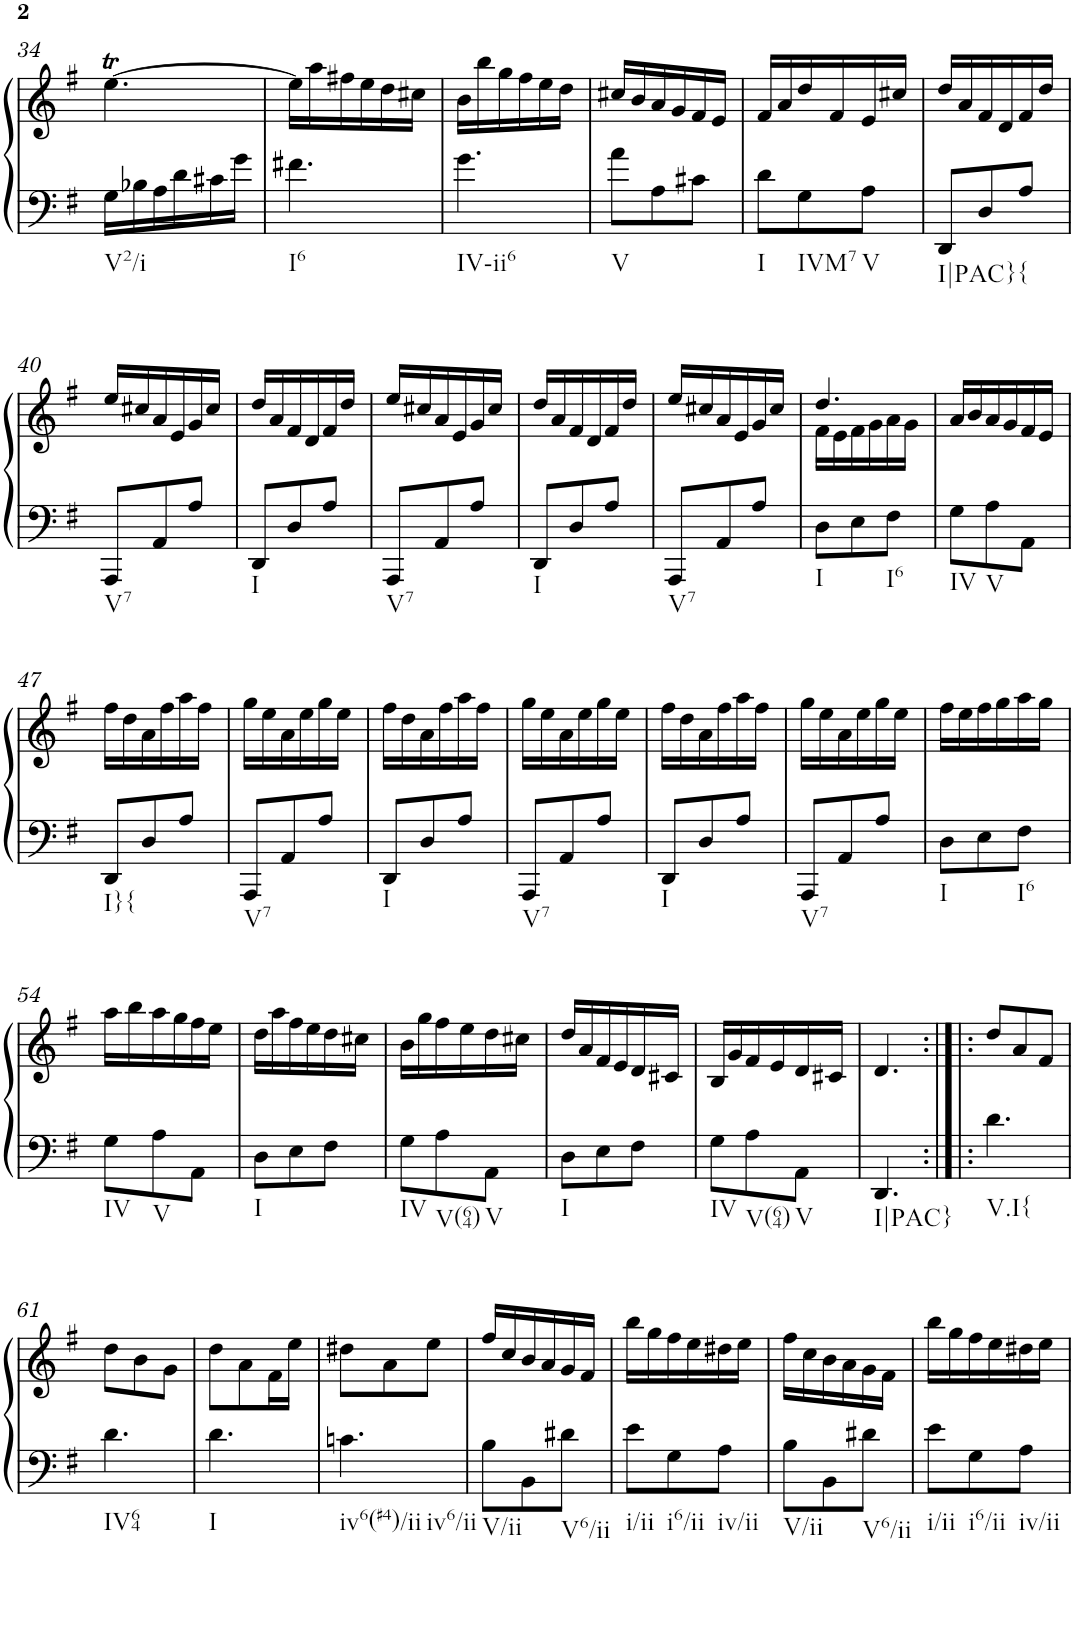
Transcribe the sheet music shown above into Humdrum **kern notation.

**kern	**kern
*part1	*part1
*staff2	*staff1
*I"Piano	*
*I'Pno	*
!!LO:PB:g=z
*clefF4	*clefG2
*k[f#]	*k[f#]
*G:	*G:
*M3/8	*M3/8
=34	=34
!LO:TX:b:t=V2/i	!
16G\LL	[4.eeT\
16B-X\	.
16A\	.
16d\	.
16c#X\	.
16g\JJ	.
=35	=35
!LO:TX:b:t=I6	!
4.f#X\	16ee\LL]
.	16aa\
.	16ff#X\
.	16ee\
.	16dd\
.	16cc#X\JJ
=36	=36
!LO:TX:b:t=IV-ii6	!
4.g\	16b\LL
.	16bb\
.	16gg\
.	16ff#\
.	16ee\
.	16dd\JJ
=37	=37
!LO:TX:b:t=V	!
8a\L	16cc#X/LL
.	16b/
8A\	16a/
.	16g/
8c#X\J	16f#/
.	16e/JJ
=38	=38
!LO:TX:b:t=I	!
8d\L	16f#/LL
.	16a/
!LO:TX:b:t=IVM7	!
8G\	16dd/
.	16f#/
!LO:TX:b:t=V	!
8A\J	16e/
.	16cc#X/JJ
=39	=39
!LO:TX:b:t=I|PAC}{	!
8DD/L	16dd/LL
.	16a/
8D/	16f#/
.	16d/
8A/J	16f#/
.	16dd/JJ
!!LO:LB:g=z
=40	=40
!LO:TX:b:t=V7	!
8AAA/L	16ee/LL
.	16cc#X/
8AA/	16a/
.	16e/
8A/J	16g/
.	16cc#/JJ
=41	=41
!LO:TX:b:t=I	!
8DD/L	16dd/LL
.	16a/
8D/	16f#/
.	16d/
8A/J	16f#/
.	16dd/JJ
=42	=42
!LO:TX:b:t=V7	!
8AAA/L	16ee/LL
.	16cc#X/
8AA/	16a/
.	16e/
8A/J	16g/
.	16cc#/JJ
=43	=43
!LO:TX:b:t=I	!
8DD/L	16dd/LL
.	16a/
8D/	16f#/
.	16d/
8A/J	16f#/
.	16dd/JJ
=44	=44
!LO:TX:b:t=V7	!
8AAA/L	16ee/LL
.	16cc#X/
8AA/	16a/
.	16e/
8A/J	16g/
.	16cc#/JJ
=45	=45
*	*^
!LO:TX:b:t=I	!	!
8D\L	4.dd/	16f#\LL
.	.	16e\
8E\	.	16f#\
.	.	16g\
!LO:TX:b:t=I6	!	!
8F#\J	.	16a\
.	.	16g\JJ
=46	=46	=46
!LO:TX:b:t=IV	!	!
*	*v	*v
8G\L	16a/LL
.	16b/
!LO:TX:b:t=V	!
8A\	16a/
.	16g/
8AA\J	16f#/
.	16e/JJ
!!LO:LB:g=z
=47	=47
!LO:TX:b:t=I}{	!
8DD/L	16ff#\LL
.	16dd\
8D/	16a\
.	16ff#\
8A/J	16aa\
.	16ff#\JJ
=48	=48
!LO:TX:b:t=V7	!
8AAA/L	16gg\LL
.	16ee\
8AA/	16a\
.	16ee\
8A/J	16gg\
.	16ee\JJ
=49	=49
!LO:TX:b:t=I	!
8DD/L	16ff#\LL
.	16dd\
8D/	16a\
.	16ff#\
8A/J	16aa\
.	16ff#\JJ
=50	=50
!LO:TX:b:t=V7	!
8AAA/L	16gg\LL
.	16ee\
8AA/	16a\
.	16ee\
8A/J	16gg\
.	16ee\JJ
=51	=51
!LO:TX:b:t=I	!
8DD/L	16ff#\LL
.	16dd\
8D/	16a\
.	16ff#\
8A/J	16aa\
.	16ff#\JJ
=52	=52
!LO:TX:b:t=V7	!
8AAA/L	16gg\LL
.	16ee\
8AA/	16a\
.	16ee\
8A/J	16gg\
.	16ee\JJ
=53	=53
!LO:TX:b:t=I	!
8D\L	16ff#\LL
.	16ee\
8E\	16ff#\
.	16gg\
!LO:TX:b:t=I6	!
8F#\J	16aa\
.	16gg\JJ
!!LO:LB:g=z
=54	=54
!LO:TX:b:t=IV	!
8G\L	16aa\LL
.	16bb\
!LO:TX:b:t=V	!
8A\	16aa\
.	16gg\
8AA\J	16ff#\
.	16ee\JJ
=55	=55
!LO:TX:b:t=I	!
8D\L	16dd\LL
.	16aa\
8E\	16ff#\
.	16ee\
8F#\J	16dd\
.	16cc#X\JJ
=56	=56
!LO:TX:b:t=IV	!
8G\L	16b\LL
.	16gg\
!LO:TX:b:t=V(64)	!
8A\	16ff#\
.	16ee\
!LO:TX:b:t=V	!
8AA\J	16dd\
.	16cc#X\JJ
=57	=57
!LO:TX:b:t=I	!
8D\L	16dd/LL
.	16a/
8E\	16f#/
.	16e/
8F#\J	16d/
.	16c#X/JJ
=58	=58
!LO:TX:b:t=IV	!
8G\L	16B/LL
.	16g/
!LO:TX:b:t=V(64)	!
8A\	16f#/
.	16e/
!LO:TX:b:t=V	!
8AA\J	16d/
.	16c#X/JJ
=59	=59
!LO:TX:b:t=I|PAC}	!
4.DD/	4.d/
=60:|!|:	=60:|!|:
!LO:TX:b:t=V.I{	!
4.d\	8dd/L
.	8a/
.	8f#/J
!!LO:LB:g=z
=61	=61
!LO:TX:b:t=IV64	!
4.d\	8dd\L
.	8b\
.	8g\J
=62	=62
!LO:TX:b:t=I	!
4.d\	8dd\L
.	8a\
.	16f#\L
.	16ee\JJ
=63	=63
!LO:TX:b:t=iv6(#4)/ii	!
!LO:TX:b:t=iv6/ii	!
4.cn\	8dd#X\L
.	8a\
.	8ee\J
=64	=64
!LO:TX:b:t=V/ii	!
8B\L	16ff#/LL
.	16cc/
8BB\	16b/
.	16a/
!LO:TX:b:t=V6/ii	!
8d#X\J	16g/
.	16f#/JJ
=65	=65
!LO:TX:b:t=i/ii	!
8e\L	16bb\LL
.	16gg\
!LO:TX:b:t=i6/ii	!
8G\	16ff#\
.	16ee\
!LO:TX:b:t=iv/ii	!
8A\J	16dd#X\
.	16ee\JJ
=66	=66
!LO:TX:b:t=V/ii	!
8B\L	16ff#\LL
.	16cc\
8BB\	16b\
.	16a\
!LO:TX:b:t=V6/ii	!
8d#X\J	16g\
.	16f#\JJ
=67	=67
!LO:TX:b:t=i/ii	!
8e\L	16bb\LL
.	16gg\
!LO:TX:b:t=i6/ii	!
8G\	16ff#\
.	16ee\
!LO:TX:b:t=iv/ii	!
8A\J	16dd#X\
.	16ee\JJ
=	=
*-	*-
